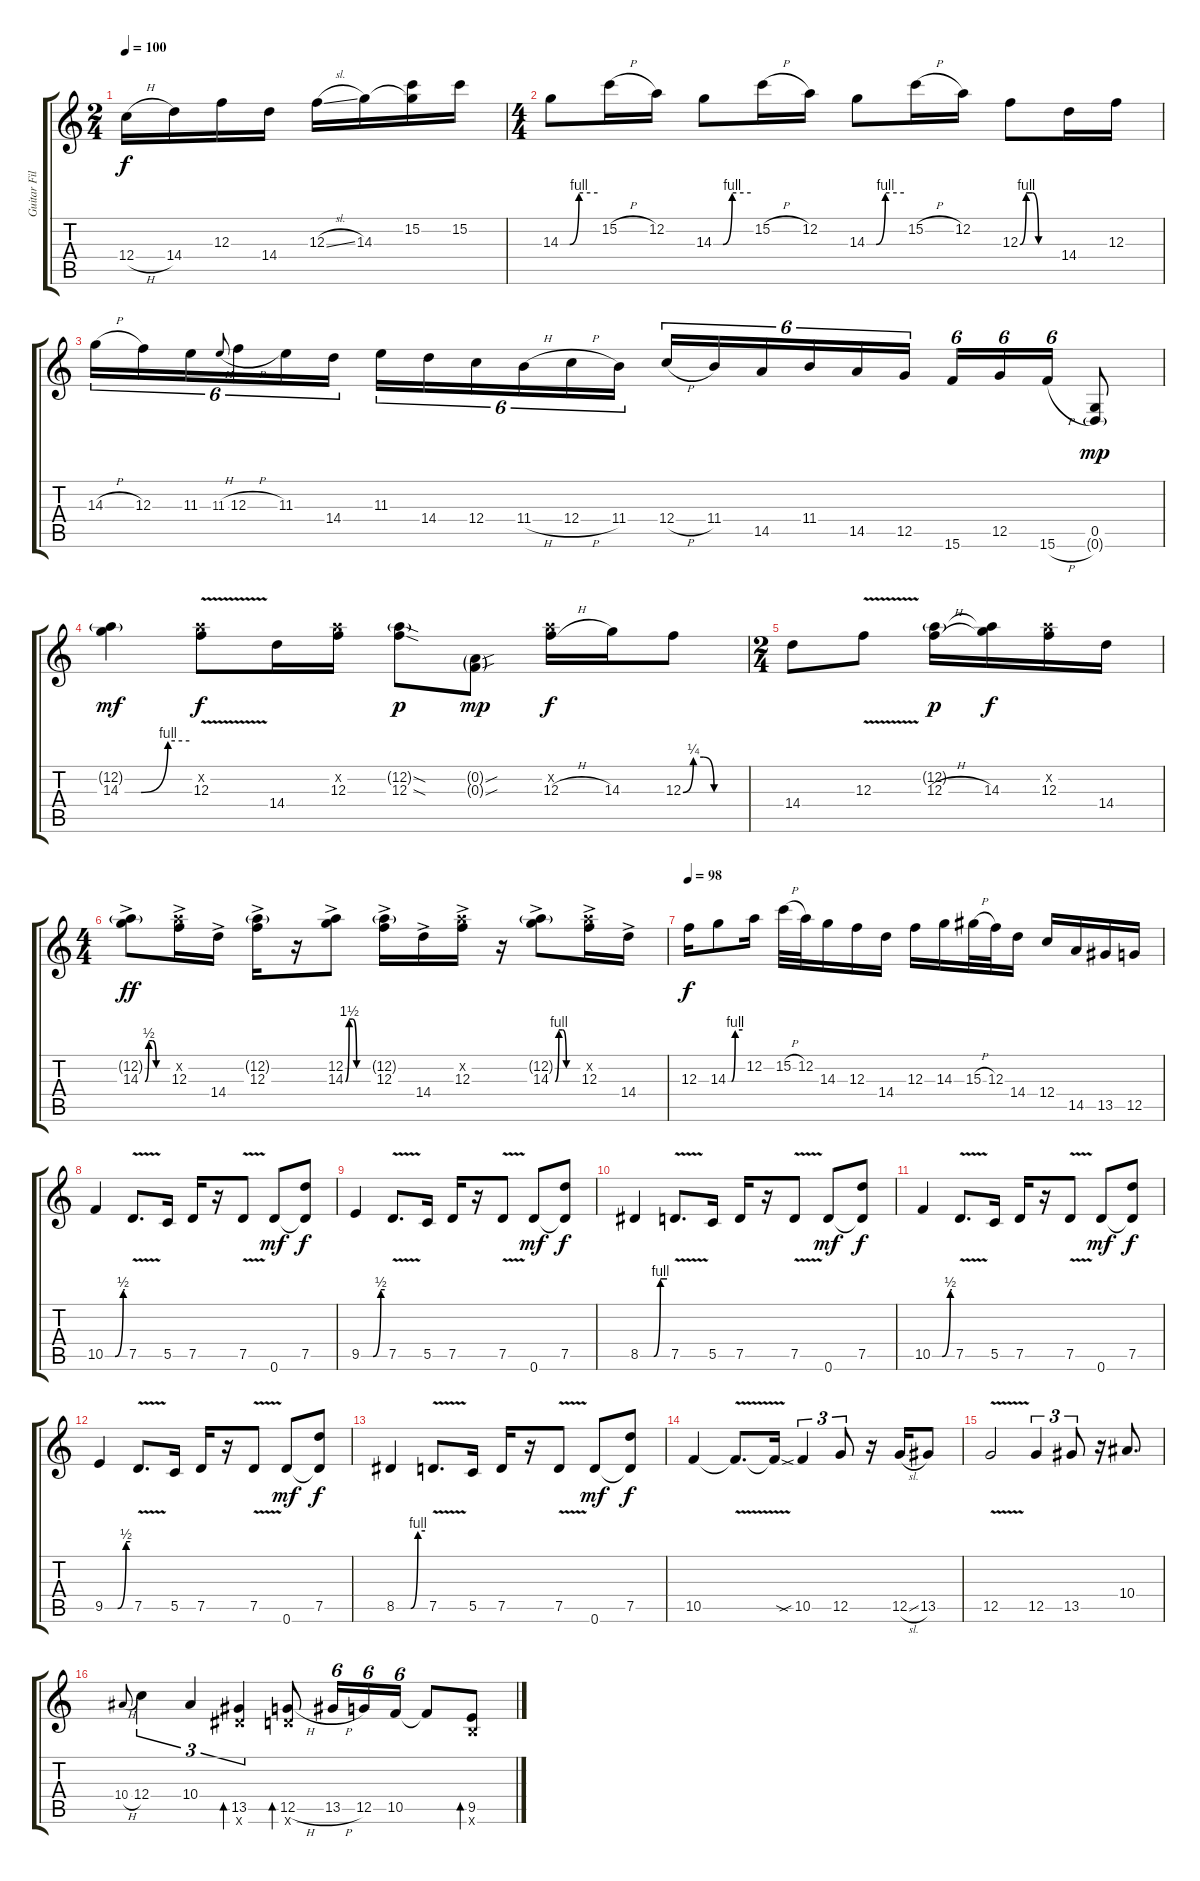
\track ("Guitar Fills/Solo" "Guitar Fil") {instrument overdrivenguitar}
\staff {score tabs}
\tuning (D4 A3 F3 C3 G2 D2) {hide}
\ts (2 4)
\tempo 100
\clef g2
\ks c
12.4{h}.16{dy f} 14.4.16 12.3.16 14.4.16 12.3{sl}.16 14.3.16 (15.2 14.3{t}).16 15.2.16 |
\ts (4 4)
14.3{be (custom 0 0 15 0 30 4 60 4)}.8 15.2{h}.16 12.2.16 14.3{be (custom 0 0 15 0 30 4 60 4)}.8 15.2{h}.16 12.2.16 14.3{be (custom 0 0 15 0 30 4 60 4)}.8 15.2{h}.16 12.2.16 12.3{be (custom 0 0 10 4 20 4 30 0 60 0)}.8 14.4.16 12.3.16 |
14.3{h}.16{tu (6 4)} 12.3.16{tu (6 4)} 11.3.16{tu (6 4)} 11.3{h}.8{gr onbeat} 12.3{h}.16{tu (6 4)} 11.3.16{tu (6 4)} 14.4.16{tu (6 4)} 11.3.16{tu (6 4)} 14.4.16{tu (6 4)} 12.4.16{tu (6 4)} 11.4{h}.16{tu (6 4)} 12.4{h}.16{tu (6 4)} 11.4.16{tu (6 4)} 12.4{h}.16{tu (6 4)} 11.4.16{tu (6 4)} 14.5.16{tu (6 4)} 11.4.16{tu (6 4)} 14.5.16{tu (6 4)} 12.5.16{tu (6 4)} 15.6.16{tu (6 4)} 12.5.16{tu (6 4)} 15.6{h}.16{tu (6 4)} (0.5 0.6{g}).8{dy mp} |
(12.2{g} 14.3{be (custom 0 0 15 0 40 4 60 4)}).4{dy mf} (12.2{x} 12.3{v}).8{dy f} 14.4.16 (12.2{x} 12.3).16 (12.2{sod g} 12.3{sod}).8{dy p} (0.2{sou g} 0.3{sou g}).8{dy mp} (12.2{x} 12.3{h}).16{dy f} 14.3.16 12.3{be (custom 0 0 10 1 20 1 30 0 60 0)}.8 |
\ts (2 4)
14.4.8 12.3{v}.8 (12.2{g} 12.3{h}).16{dy p} (12.2{t} 14.3).16{dy f} (12.2{x} 12.3).16 14.4.16 |
\ts (4 4)
(12.2{g} 14.3{be (custom 0 0 10 2 20 2 30 0 60 0) ac}).8{dy ff} (12.2{x} 12.3{ac}).16 14.4{ac}.16 (12.2{g} 12.3{ac}).16 r.16 (12.2 14.3{be (custom 0 0 10 6 20 6 30 0 60 0) ac}).8 (12.2{g} 12.3{ac}).16 14.4{ac}.16 (12.2{x} 12.3{ac}).16 r.16 (12.2{g} 14.3{be (custom 0 0 10 4 20 4 30 0 60 0) ac}).8 (12.2{x} 12.3{ac}).16 14.4{ac}.16 |
\tempo 98
12.3.16{dy f} 14.3{be (custom 0 0 15 0 30 4 60 4)}.8 12.2.16 15.2{h}.32 12.2.32 14.3.16 12.3.16 14.4.16 12.3.16 14.3.16 15.3{h}.32 12.3.32 14.4.16 12.4.16 14.5.16 13.5.16 12.5.16 |
10.5{be (custom 0 0 30 0 55 2 60 2)}.4 7.5{v}.8{d} 5.5.16 7.5.16 r.16 7.5{v}.8 0.6.8{ot 8vb dy mf} (7.5 0.6{t}).8{ot 8vb dy f} |
9.5{be (custom 0 0 30 0 50 2 60 2)}.4 7.5{v}.8{d} 5.5.16 7.5.16 r.16 7.5{v}.8 0.6.8{ot 8vb dy mf} (7.5 0.6{t}).8{ot 8vb dy f} |
8.5{be (custom 0 0 30 0 45 4 60 4)}.4 7.5{v}.8{d} 5.5.16 7.5.16 r.16 7.5{v}.8 0.6.8{ot 8vb dy mf} (7.5 0.6{t}).8{ot 8vb dy f} |
10.5{be (custom 0 0 30 0 55 2 60 2)}.4 7.5{v}.8{d} 5.5.16 7.5.16 r.16 7.5{v}.8 0.6.8{ot 8vb dy mf} (7.5 0.6{t}).8{ot 8vb dy f} |
9.5{be (custom 0 0 30 0 50 2 60 2)}.4 7.5{v}.8{d} 5.5.16 7.5.16 r.16 7.5{v}.8 0.6.8{ot 8vb dy mf} (7.5 0.6{t}).8{ot 8vb dy f} |
8.5{be (custom 0 0 30 0 45 4 60 4)}.4 7.5{v}.8{d} 5.5.16 7.5.16 r.16 7.5{v}.8 0.6.8{ot 8vb dy mf} (7.5 0.6{t}).8{ot 8vb dy f} |
10.5.4 10.5{v t}.8{d} 10.5{sod t}.16 10.5{sib}.4{tu (3 2)} 12.5.8{tu (3 2)} r.16 12.5{sl}.16 13.5.8 |
12.5{v}.2 12.5.4{tu (3 2)} 13.5.8{tu (3 2)} r.16 10.4.8{d} |
10.4{h}.8{gr onbeat} 12.4.4{tu (3 2)} 10.4.4{tu (3 2)} (13.5 13.6{x}).4{tu (3 2) bd 120} (12.5{h} 12.6{x}).8{bd 120} 13.5{h}.16{tu (6 4)} 12.5.16{tu (6 4)} 10.5.16{tu (6 4)} 10.5{t}.8 (9.5 9.6{x}).8{bd 120}
